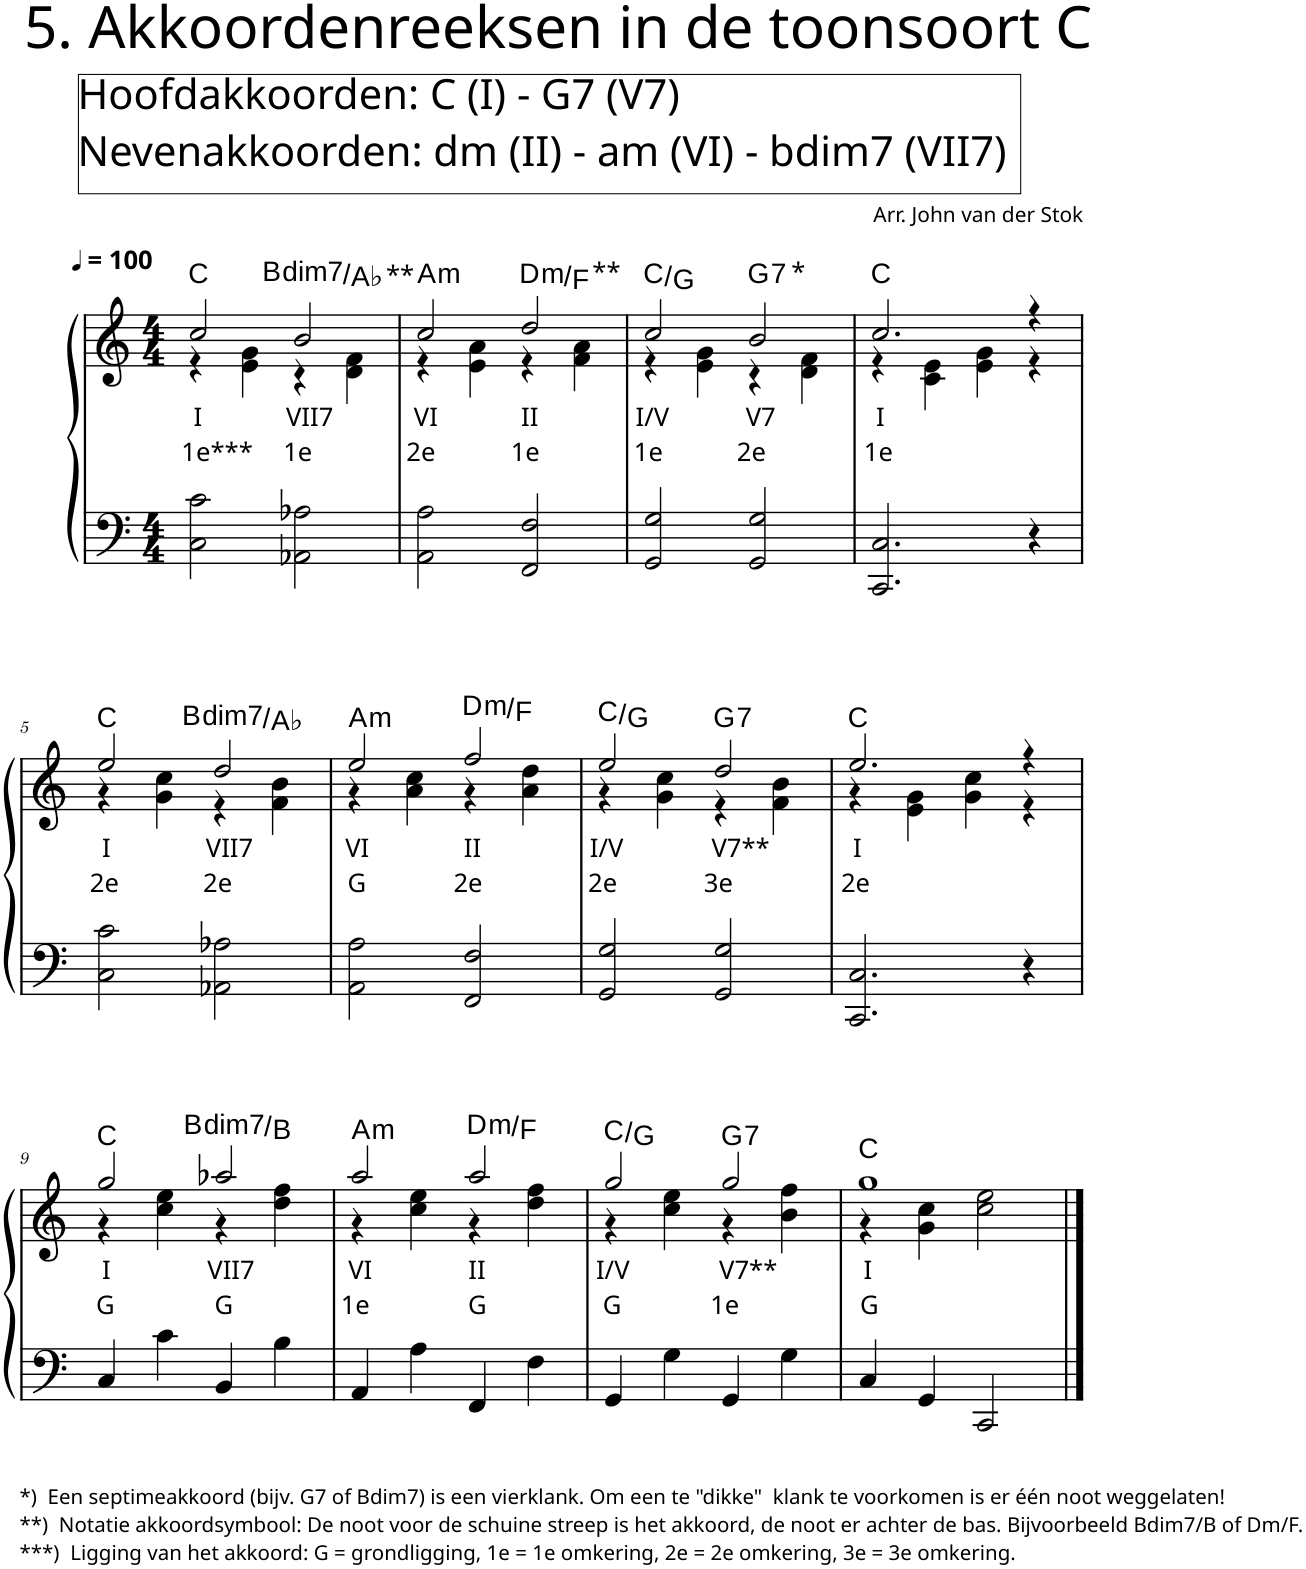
**kern	**kern	**text	**text	**harte
*part1	*part1	*part1	*part1	*part1
*staff2	*staff1	*staff1	*staff1	*
*I"Piano	*	*	*	*
*I'Pno.	*	*	*	*
*clefF4	*clefG2	*	*	*
*k[]	*k[]	*	*	*
*M4/4	*M4/4	*	*	*
*MM100	*MM100	*	*	*
=1	=1	=1	=1	=1
!	!	!LO:LY:b	!LO:LY:b	!
*	*^	*	*	*
2C\ 2c\	2cc/	4r	I	1e***	C:maj
.	.	4e\ 4g\	.	.	.
!	!LO:TX:a:t=**	!	!	!	!
!	!	!	!LO:LY:b	!LO:LY:b	!LO:H:kt=dim7
2AA-X\ 2A-X\	2b/	4r	VII7	1e	B:dim7/bb7
.	.	4d\ 4f\	.	.	.
=2	=2	=2	=2	=2	=2
!	!	!	!LO:LY:b	!LO:LY:b	!LO:H:kt=m
2AA\ 2A\	2cc/	4r	VI	2e	A:min
.	.	4e\ 4a\	.	.	.
!	!LO:TX:a:t=**	!	!	!	!
!	!	!	!LO:LY:b	!LO:LY:b	!LO:H:kt=m
2FF/ 2F/	2dd/	4r	II	1e	D:min/b3
.	.	4f\ 4a\	.	.	.
=3	=3	=3	=3	=3	=3
!	!	!	!LO:LY:b	!LO:LY:b	!
2GG/ 2G/	2cc/	4r	I/V	1e	C:maj/5
.	.	4e\ 4g\	.	.	.
!	!LO:TX:a:t=*	!	!	!	!
!	!	!	!LO:LY:b	!LO:LY:b	!LO:H:kt=7
2GG/ 2G/	2b/	4r	V7	2e	G:7
.	.	4d\ 4f\	.	.	.
=4	=4	=4	=4	=4	=4
!	!	!	!LO:LY:b	!LO:LY:b	!
2.CC/ 2.C/	2.cc/	4r	I	1e	C:maj
.	.	4c\ 4e\	.	.	.
.	.	4e\ 4g\	.	.	.
4r	4r	4r	.	.	.
!!LO:LB:g=z	!!
=5	=5	=5	=5	=5	=5
!	!	!	!LO:LY:b	!LO:LY:b	!
2C\ 2c\	2ee/	4r	I	2e	C:maj
.	.	4g\ 4cc\	.	.	.
!	!	!	!LO:LY:b	!LO:LY:b	!LO:H:kt=dim7
2AA-X\ 2A-X\	2dd/	4r	VII7	2e	B:dim7/bb7
.	.	4f\ 4b\	.	.	.
=6	=6	=6	=6	=6	=6
!	!	!	!LO:LY:b	!LO:LY:b	!LO:H:kt=m
2AA\ 2A\	2ee/	4r	VI	G	A:min
.	.	4a\ 4cc\	.	.	.
!	!	!	!LO:LY:b	!LO:LY:b	!LO:H:kt=m
2FF/ 2F/	2ff/	4r	II	2e	D:min/b3
.	.	4a\ 4dd\	.	.	.
=7	=7	=7	=7	=7	=7
!	!	!	!LO:LY:b	!LO:LY:b	!
2GG/ 2G/	2ee/	4r	I/V	2e	C:maj/5
.	.	4g\ 4cc\	.	.	.
!	!	!	!LO:LY:b	!LO:LY:b	!LO:H:kt=7
2GG/ 2G/	2dd/	4r	V7**	3e	G:7
.	.	4f\ 4b\	.	.	.
=8	=8	=8	=8	=8	=8
!	!	!	!LO:LY:b	!LO:LY:b	!
2.CC/ 2.C/	2.ee/	4r	I	2e	C:maj
.	.	4e\ 4g\	.	.	.
.	.	4g\ 4cc\	.	.	.
4r	4r	4r	.	.	.
!!LO:LB:g=z	!!
=9	=9	=9	=9	=9	=9
!LO:TX:b:t=*)  Een septimeakkoord (bijv. G7 of Bdim7) is een vierklank. Om een te "dikke"  klank te voorkomen is er één noot weggelaten!	!	!	!	!	!
!LO:TX:b:t=**)  Notatie akkoordsymbool&colon; De noot voor de schuine streep is het akkoord, de noot er achter de bas. Bijvoorbeeld Bdim7/B of Dm/F.	!	!	!	!	!
!LO:TX:b:t=***)  Ligging van het akkoord&colon; G = grondligging, 1e = 1e omkering, 2e = 2e omkering, 3e = 3e omkering.	!	!	!	!	!
!	!	!	!LO:LY:b	!LO:LY:b	!
4C/	2gg/	4r	I	G	C:maj
4c\	.	4cc\ 4ee\	.	.	.
!	!	!	!LO:LY:b	!LO:LY:b	!LO:H:kt=dim7
4BB/	2aa-X/	4r	VII7	G	B:dim7
4B\	.	4dd\ 4ff\	.	.	.
=10	=10	=10	=10	=10	=10
!	!	!	!LO:LY:b	!LO:LY:b	!LO:H:kt=m
4AA/	2aa/	4r	VI	1e	A:min
4A\	.	4cc\ 4ee\	.	.	.
!	!	!	!LO:LY:b	!LO:LY:b	!LO:H:kt=m
4FF/	2aa/	4r	II	G	D:min/b3
4F\	.	4dd\ 4ff\	.	.	.
=11	=11	=11	=11	=11	=11
!	!	!	!LO:LY:b	!LO:LY:b	!
4GG/	2gg/	4r	I/V	G	C:maj/5
4G\	.	4cc\ 4ee\	.	.	.
!	!	!	!LO:LY:b	!LO:LY:b	!LO:H:kt=7
4GG/	2gg/	4r	V7**	1e	G:7
4G\	.	4b\ 4ff\	.	.	.
=12	=12	=12	=12	=12	=12
!	!	!	!LO:LY:b	!LO:LY:b	!
4C/	1gg	4r	I	G	C:maj
4GG/	.	4g\ 4cc\	.	.	.
2CC/	.	2cc\ 2ee\	.	.	.
*	*v	*v	*	*	*
==	==	==	==	==
*-	*-	*-	*-	*-
